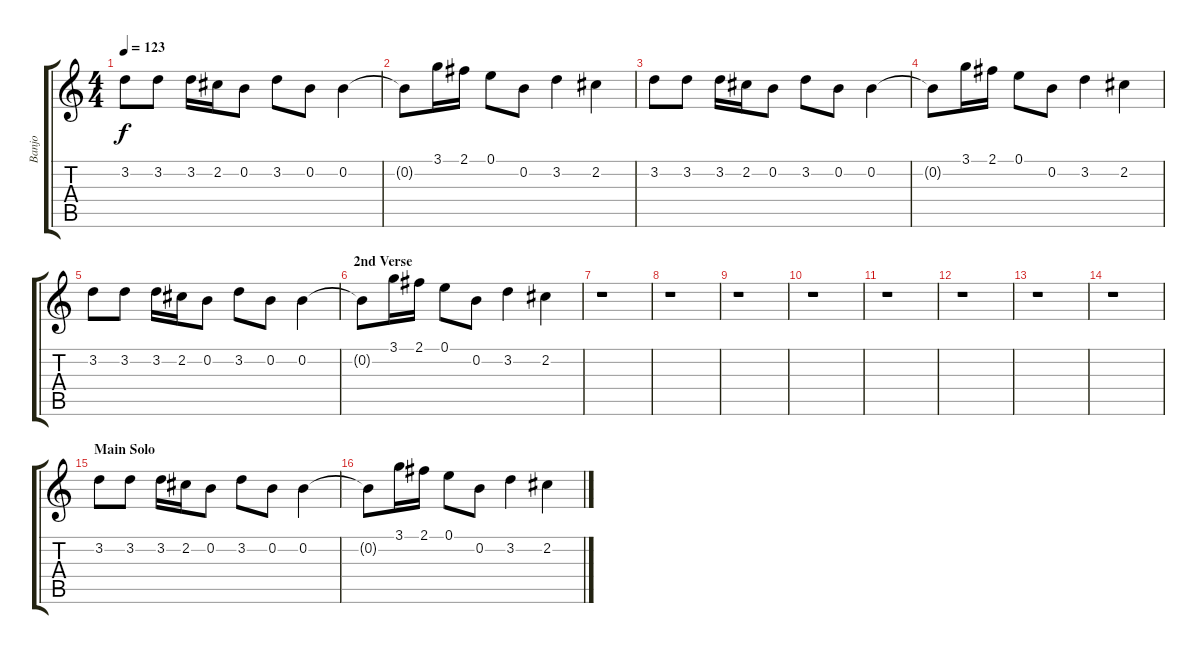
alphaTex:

\track ("Banjo" "Banjo") {instrument banjo}
\staff {score tabs}
\tuning (E4 B3 G3 D3 A2 E2) {hide}
\displaytranspose 12
\ts (4 4)
\tempo 123
\clef g2
\ks c
3.2.8{dy f} 3.2.8 3.2.16 2.2.16 0.2.8 3.2.8 0.2.8 0.2.4 |
0.2{t}.8 3.1.16 2.1.16 0.1.8 0.2.8 3.2.4 2.2.4 |
3.2.8 3.2.8 3.2.16 2.2.16 0.2.8 3.2.8 0.2.8 0.2.4 |
0.2{t}.8 3.1.16 2.1.16 0.1.8 0.2.8 3.2.4 2.2.4 |
3.2.8 3.2.8 3.2.16 2.2.16 0.2.8 3.2.8 0.2.8 0.2.4 |
\section ("" "2nd Verse")
0.2{t}.8 3.1.16 2.1.16 0.1.8 0.2.8 3.2.4 2.2.4 |
r.1 |
r.1 |
r.1 |
r.1 |
r.1 |
r.1 |
r.1 |
r.1 |
\section ("" "Main Solo")
3.2.8 3.2.8 3.2.16 2.2.16 0.2.8 3.2.8 0.2.8 0.2.4 |
0.2{t}.8 3.1.16 2.1.16 0.1.8 0.2.8 3.2.4 2.2.4
